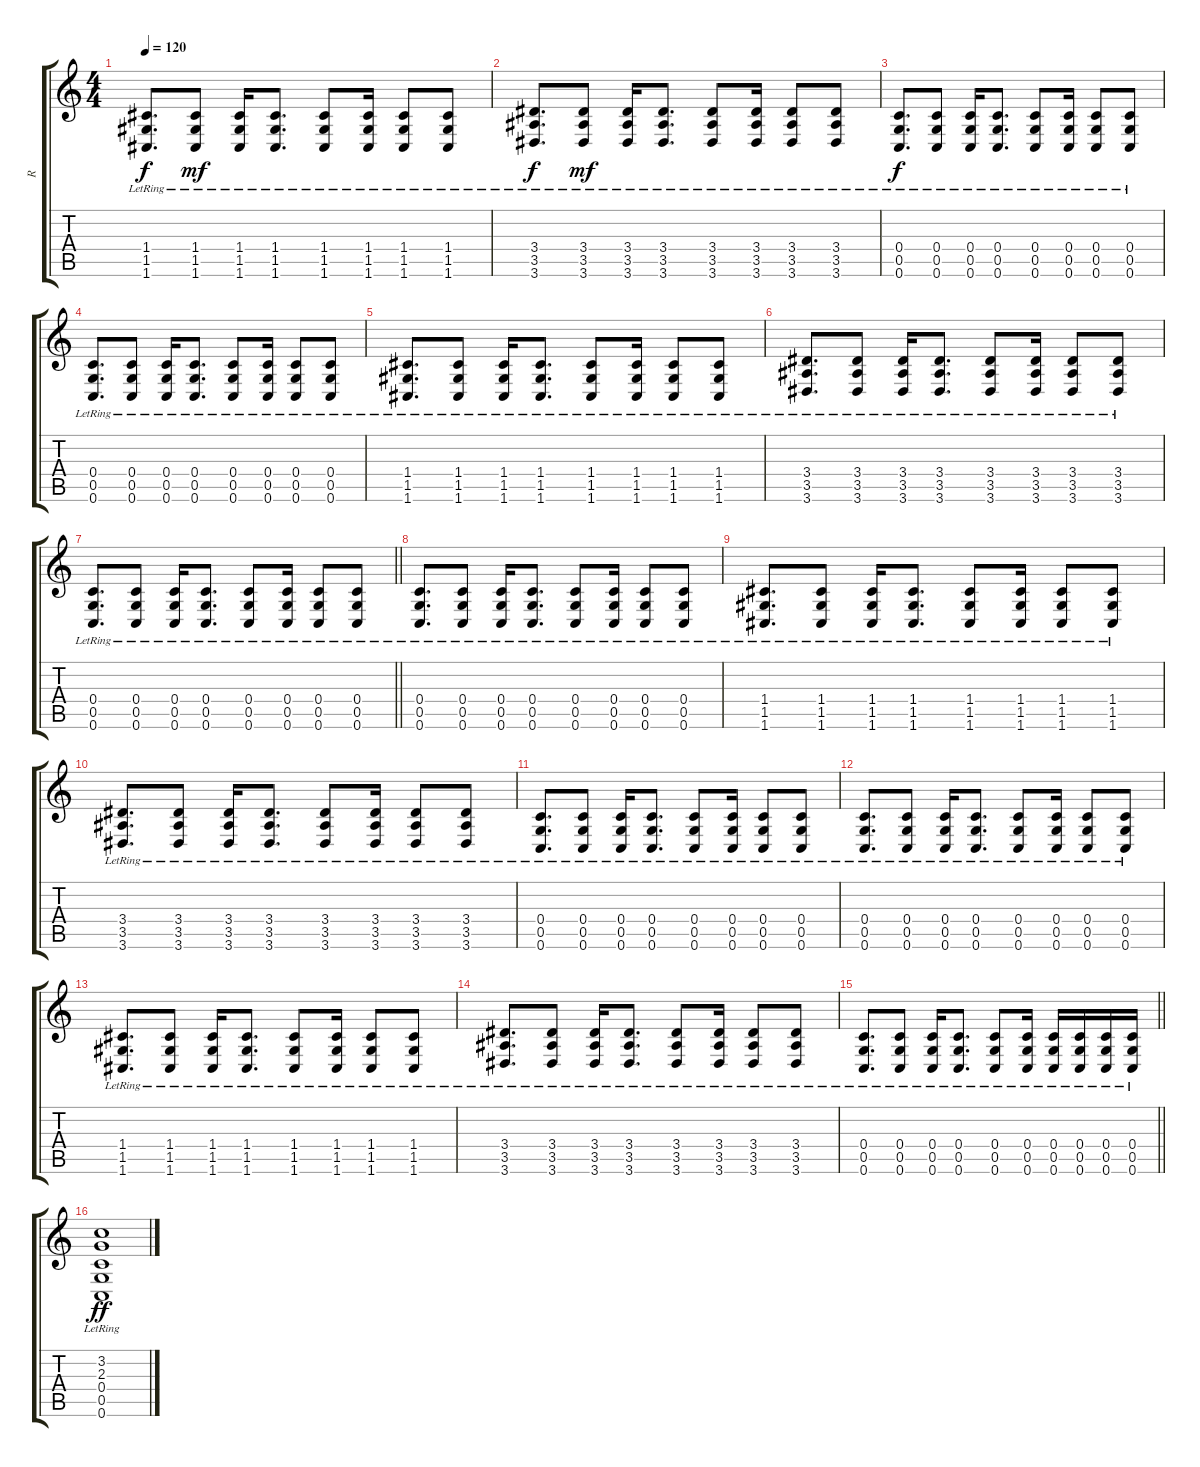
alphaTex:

\track ("R" "R") {instrument electricguitarjazz}
\staff {score tabs}
\tuning (D4 A3 F3 C3 G2 C2) {hide}
\ts (4 4)
\tempo 120
\clef g2
\ks c
(1.4{lr} 1.5{lr} 1.6{lr}).8{d dy f} (1.4{lr} 1.5{lr} 1.6{lr}).8{dy mf} (1.4{lr} 1.5{lr} 1.6{lr}).16 (1.4{lr} 1.5{lr} 1.6{lr}).8{d} (1.4{lr} 1.5{lr} 1.6{lr}).8 (1.4{lr} 1.5{lr} 1.6{lr}).16 (1.4{lr} 1.5{lr} 1.6{lr}).8 (1.4{lr} 1.5{lr} 1.6{lr}).8 |
(3.4{lr} 3.5{lr} 3.6{lr}).8{d dy f} (3.4{lr} 3.5{lr} 3.6{lr}).8{dy mf} (3.4{lr} 3.5{lr} 3.6{lr}).16 (3.4{lr} 3.5{lr} 3.6{lr}).8{d} (3.4{lr} 3.5{lr} 3.6{lr}).8 (3.4{lr} 3.5{lr} 3.6{lr}).16 (3.4{lr} 3.5{lr} 3.6{lr}).8 (3.4{lr} 3.5{lr} 3.6{lr}).8 |
(0.4{lr} 0.5{lr} 0.6{lr}).8{d dy f} (0.4{lr} 0.5{lr} 0.6{lr}).8 (0.4{lr} 0.5{lr} 0.6{lr}).16 (0.4{lr} 0.5{lr} 0.6{lr}).8{d} (0.4{lr} 0.5{lr} 0.6{lr}).8 (0.4{lr} 0.5{lr} 0.6{lr}).16 (0.4{lr} 0.5{lr} 0.6{lr}).8 (0.4{lr} 0.5{lr} 0.6{lr}).8 |
(0.4{lr} 0.5{lr} 0.6{lr}).8{d} (0.4{lr} 0.5{lr} 0.6{lr}).8 (0.4{lr} 0.5{lr} 0.6{lr}).16 (0.4{lr} 0.5{lr} 0.6{lr}).8{d} (0.4{lr} 0.5{lr} 0.6{lr}).8 (0.4{lr} 0.5{lr} 0.6{lr}).16 (0.4{lr} 0.5{lr} 0.6{lr}).8 (0.4{lr} 0.5{lr} 0.6{lr}).8 |
(1.4{lr} 1.5{lr} 1.6{lr}).8{d} (1.4{lr} 1.5{lr} 1.6{lr}).8 (1.4{lr} 1.5{lr} 1.6{lr}).16 (1.4{lr} 1.5{lr} 1.6{lr}).8{d} (1.4{lr} 1.5{lr} 1.6{lr}).8 (1.4{lr} 1.5{lr} 1.6{lr}).16 (1.4{lr} 1.5{lr} 1.6{lr}).8 (1.4{lr} 1.5{lr} 1.6{lr}).8 |
(3.4{lr} 3.5{lr} 3.6{lr}).8{d} (3.4{lr} 3.5{lr} 3.6{lr}).8 (3.4{lr} 3.5{lr} 3.6{lr}).16 (3.4{lr} 3.5{lr} 3.6{lr}).8{d} (3.4{lr} 3.5{lr} 3.6{lr}).8 (3.4{lr} 3.5{lr} 3.6{lr}).16 (3.4{lr} 3.5{lr} 3.6{lr}).8 (3.4{lr} 3.5{lr} 3.6{lr}).8 |
\barLineRight lightlight
(0.4{lr} 0.5{lr} 0.6{lr}).8{d} (0.4{lr} 0.5{lr} 0.6{lr}).8 (0.4{lr} 0.5{lr} 0.6{lr}).16 (0.4{lr} 0.5{lr} 0.6{lr}).8{d} (0.4{lr} 0.5{lr} 0.6{lr}).8 (0.4{lr} 0.5{lr} 0.6{lr}).16 (0.4{lr} 0.5{lr} 0.6{lr}).8 (0.4{lr} 0.5{lr} 0.6{lr}).8 |
\section ("" "")
(0.4{lr} 0.5{lr} 0.6{lr}).8{d} (0.4{lr} 0.5{lr} 0.6{lr}).8 (0.4{lr} 0.5{lr} 0.6{lr}).16 (0.4{lr} 0.5{lr} 0.6{lr}).8{d} (0.4{lr} 0.5{lr} 0.6{lr}).8 (0.4{lr} 0.5{lr} 0.6{lr}).16 (0.4{lr} 0.5{lr} 0.6{lr}).8 (0.4{lr} 0.5{lr} 0.6{lr}).8 |
(1.4{lr} 1.5{lr} 1.6{lr}).8{d} (1.4{lr} 1.5{lr} 1.6{lr}).8 (1.4{lr} 1.5{lr} 1.6{lr}).16 (1.4{lr} 1.5{lr} 1.6{lr}).8{d} (1.4{lr} 1.5{lr} 1.6{lr}).8 (1.4{lr} 1.5{lr} 1.6{lr}).16 (1.4{lr} 1.5{lr} 1.6{lr}).8 (1.4{lr} 1.5{lr} 1.6{lr}).8 |
(3.4{lr} 3.5{lr} 3.6{lr}).8{d} (3.4{lr} 3.5{lr} 3.6{lr}).8 (3.4{lr} 3.5{lr} 3.6{lr}).16 (3.4{lr} 3.5{lr} 3.6{lr}).8{d} (3.4{lr} 3.5{lr} 3.6{lr}).8 (3.4{lr} 3.5{lr} 3.6{lr}).16 (3.4{lr} 3.5{lr} 3.6{lr}).8 (3.4{lr} 3.5{lr} 3.6{lr}).8 |
(0.4{lr} 0.5{lr} 0.6{lr}).8{d} (0.4{lr} 0.5{lr} 0.6{lr}).8 (0.4{lr} 0.5{lr} 0.6{lr}).16 (0.4{lr} 0.5{lr} 0.6{lr}).8{d} (0.4{lr} 0.5{lr} 0.6{lr}).8 (0.4{lr} 0.5{lr} 0.6{lr}).16 (0.4{lr} 0.5{lr} 0.6{lr}).8 (0.4{lr} 0.5{lr} 0.6{lr}).8 |
(0.4{lr} 0.5{lr} 0.6{lr}).8{d} (0.4{lr} 0.5{lr} 0.6{lr}).8 (0.4{lr} 0.5{lr} 0.6{lr}).16 (0.4{lr} 0.5{lr} 0.6{lr}).8{d} (0.4{lr} 0.5{lr} 0.6{lr}).8 (0.4{lr} 0.5{lr} 0.6{lr}).16 (0.4{lr} 0.5{lr} 0.6{lr}).8 (0.4{lr} 0.5{lr} 0.6{lr}).8 |
(1.4{lr} 1.5{lr} 1.6{lr}).8{d} (1.4{lr} 1.5{lr} 1.6{lr}).8 (1.4{lr} 1.5{lr} 1.6{lr}).16 (1.4{lr} 1.5{lr} 1.6{lr}).8{d} (1.4{lr} 1.5{lr} 1.6{lr}).8 (1.4{lr} 1.5{lr} 1.6{lr}).16 (1.4{lr} 1.5{lr} 1.6{lr}).8 (1.4{lr} 1.5{lr} 1.6{lr}).8 |
(3.4{lr} 3.5{lr} 3.6{lr}).8{d} (3.4{lr} 3.5{lr} 3.6{lr}).8 (3.4{lr} 3.5{lr} 3.6{lr}).16 (3.4{lr} 3.5{lr} 3.6{lr}).8{d} (3.4{lr} 3.5{lr} 3.6{lr}).8 (3.4{lr} 3.5{lr} 3.6{lr}).16 (3.4{lr} 3.5{lr} 3.6{lr}).8 (3.4{lr} 3.5{lr} 3.6{lr}).8 |
\barLineRight lightlight
(0.4{lr} 0.5{lr} 0.6{lr}).8{d} (0.4{lr} 0.5{lr} 0.6{lr}).8 (0.4{lr} 0.5{lr} 0.6{lr}).16 (0.4{lr} 0.5{lr} 0.6{lr}).8{d} (0.4{lr} 0.5{lr} 0.6{lr}).8 (0.4{lr} 0.5{lr} 0.6{lr}).16 (0.4{lr} 0.5{lr} 0.6{lr}).16 (0.4{lr} 0.5{lr} 0.6{lr}).16 (0.4{lr} 0.5{lr} 0.6{lr}).16 (0.4{lr} 0.5{lr} 0.6{lr}).16 |
\section ("" "")
(3.2 2.3 0.4{lr} 0.5{lr} 0.6{lr}).1{dy ff}
